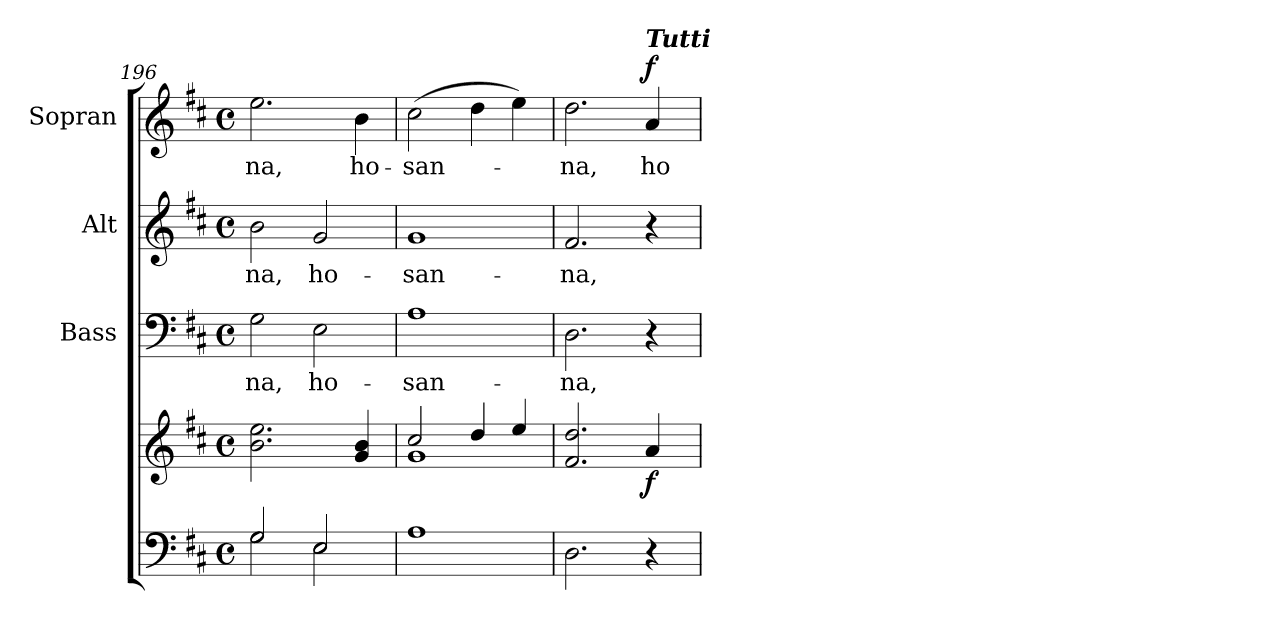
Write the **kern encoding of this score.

**kern	**kern	**dynam	**kern	**text	**kern	**text	**kern	**text	**dynam
*part4	*part4	*part4	*part3	*part3	*part2	*part2	*part1	*part1	*part1
*staff5	*staff4	*staff4/5	*staff3	*staff3	*staff2	*staff2	*staff1	*staff1	*staff1
*	*	*	*I"Bass	*	*I"Alt	*	*I"Sopran	*	*
*	*	*	*I'B.	*	*I'A.	*	*I'S.	*	*
*clefF4	*clefG2	*	*clefF4	*	*clefG2	*	*clefG2	*	*
*k[f#c#]	*k[f#c#]	*	*k[f#c#]	*	*k[f#c#]	*	*k[f#c#]	*	*
*D:	*D:	*	*D:	*	*D:	*	*D:	*	*
*M4/4	*M4/4	*	*M4/4	*	*M4/4	*	*M4/4	*	*
*met(c)	*met(c)	*	*met(c)	*	*met(c)	*	*met(c)	*	*
=196	=196	=196	=196	=196	=196	=196	=196	=196	=196
*^	*	*	*	*	*	*	*	*	*
!	!	!	!	!	!LO:LY:b	!	!LO:LY:b	!	!LO:LY:b	!
2G/	2G\	2.b\ 2.ee\	.	2G\	-na,	2b\	-na,	2.ee\	-na,	.
!	!	!	!	!	!LO:LY:b	!	!LO:LY:b	!	!	!
2E/	2E\	.	.	2E\	ho-	2g/	ho-	.	.	.
!	!	!	!	!	!	!	!	!	!LO:LY:b	!
.	.	4g/ 4b/	.	.	.	.	.	4b\	ho-	.
*v	*v	*	*	*	*	*	*	*	*	*
=197	=197	=197	=197	=197	=197	=197	=197	=197	=197
*	*^	*	*	*	*	*	*	*	*
!	!	!	!	!	!LO:LY:b	!	!LO:LY:b	!	!LO:LY:b	!
1A	2cc#/	1g	.	1A	-san-	1g	-san-	(>2cc#\	-san-	.
.	4dd/	.	.	.	.	.	.	4dd\	.	.
.	4ee/	.	.	.	.	.	.	4ee\)	.	.
*	*v	*v	*	*	*	*	*	*	*	*
=198	=198	=198	=198	=198	=198	=198	=198	=198	=198
!	!	!	!	!LO:LY:b	!	!LO:LY:b	!	!LO:LY:b	!
2.D\	2.f#/ 2.dd/	.	2.D\	-na,	2.f#/	-na,	2.dd\	-na,	.
!	!	!	!	!	!	!	!LO:TX:a:Bi:t=Tutti	!	!
!	!	!LO:DY:b	!	!	!	!	!	!LO:LY:b	!LO:DY:a
4r	4a/	f	4r	.	4r	.	4a/	ho-	f
=	=	=	=	=	=	=	=	=	=
*-	*-	*-	*-	*-	*-	*-	*-	*-	*-
